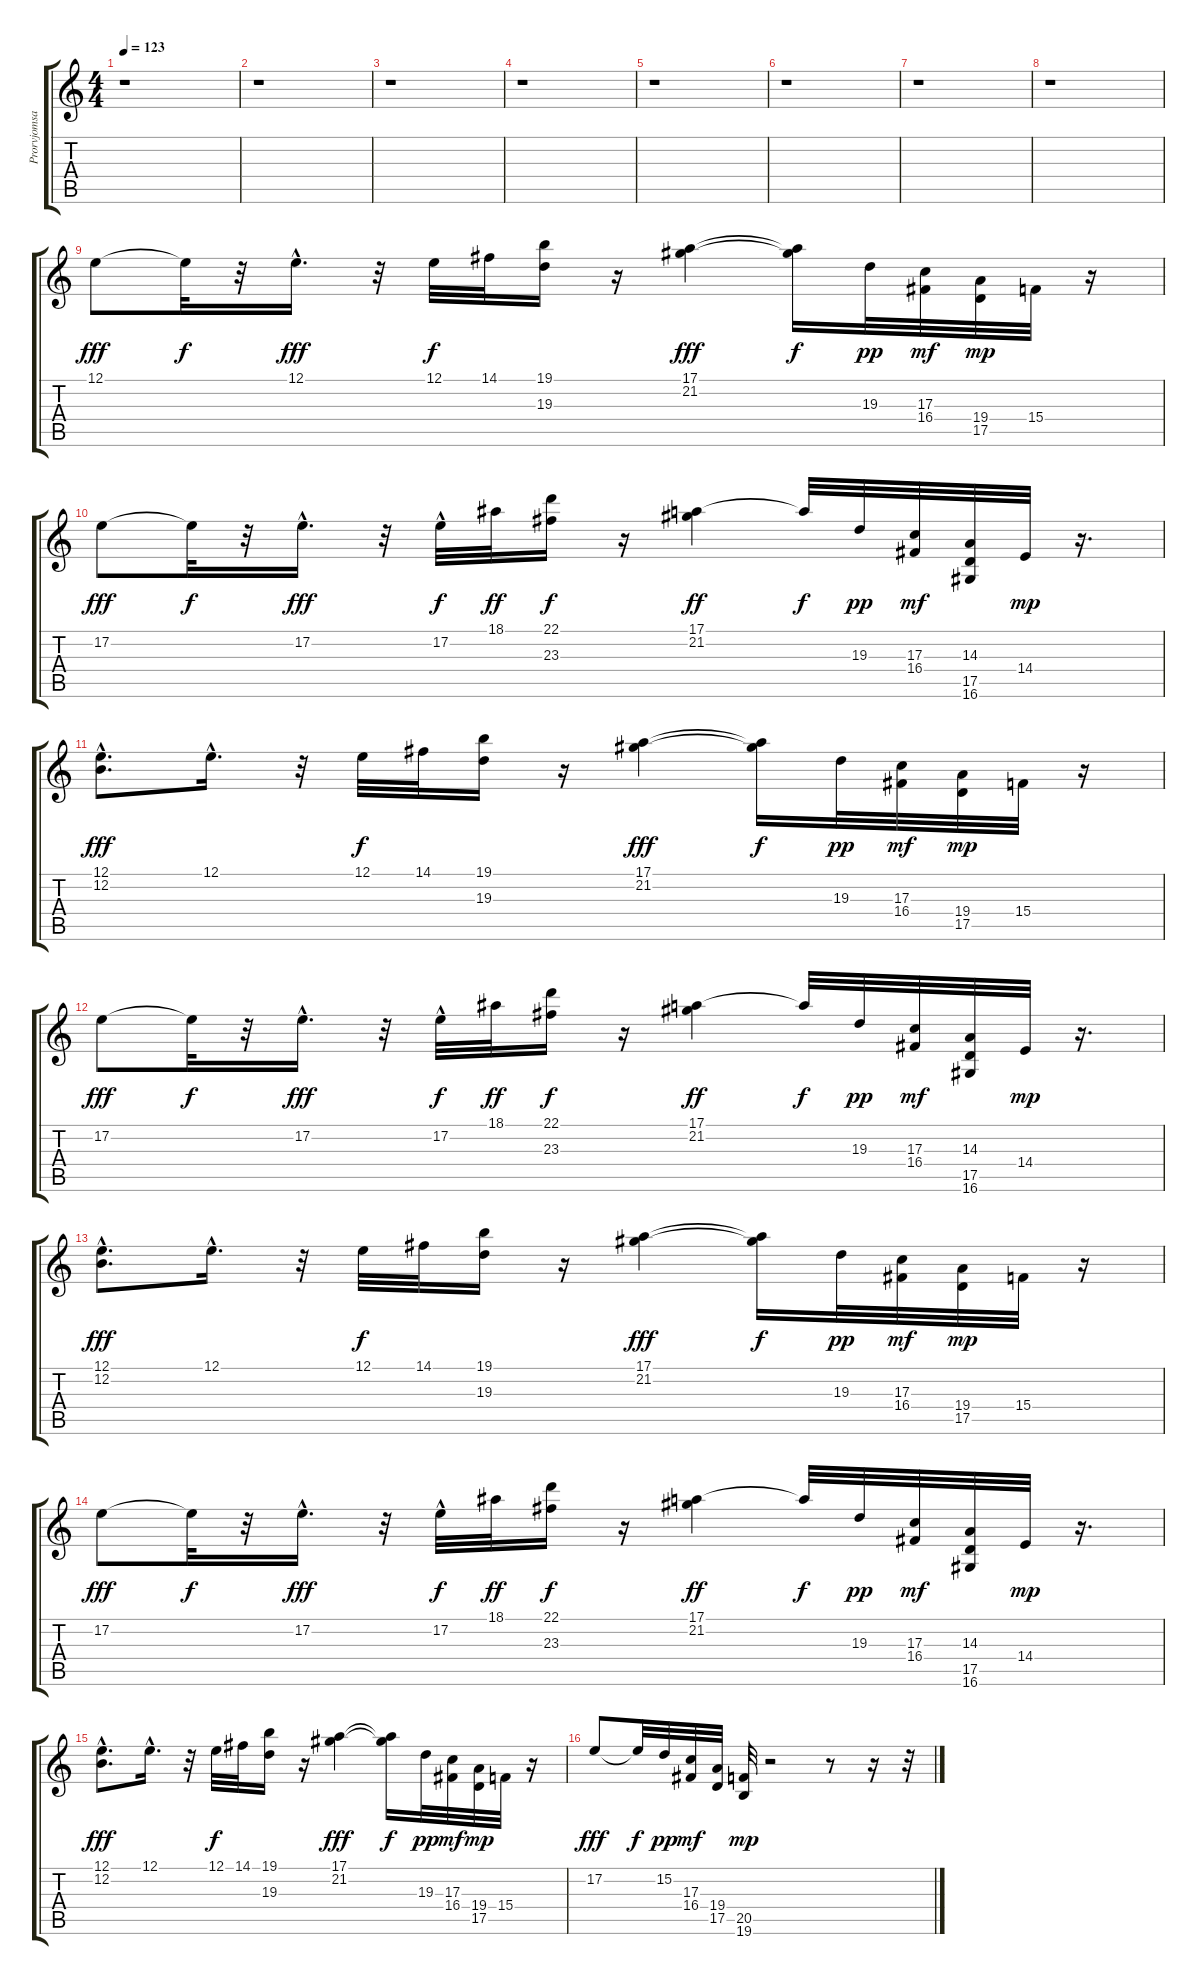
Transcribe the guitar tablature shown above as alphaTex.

\track ("Prorvjomsa!" "Prorvjomsa") {instrument rockorgan}
\staff {score tabs}
\tuning (E4 B3 G3 D3 A2 E2) {hide}
\ts (4 4)
\tempo 123
\clef g2
\ks c
r.1{dy f} |
r.1 |
r.1 |
r.1 |
r.1 |
r.1 |
r.1 |
r.1 |
12.1.8{dy fff} 12.1{t}.32{dy f} r.32 12.1{hac}.16{d dy fff} r.32 12.1.32{dy f} 14.1.32 (19.1 19.3).16 r.16 (17.1 21.2).4{dy fff} (17.1{t} 21.2{t}).16{dy f} 19.3.32{dy pp} (17.3 16.4).32{dy mf} (19.4 17.5).32{dy mp} 15.4.32 r.16 |
17.2.8{dy fff} 17.2{t}.32{dy f} r.32 17.2{hac}.16{d dy fff} r.32 17.2{hac}.32{dy f} 18.1.32{dy ff} (22.1 23.3).16{dy f} r.16 (17.1 21.2).4{dy ff} 17.1{t}.32{dy f} 19.3.32{dy pp} (17.3 16.4).32{dy mf} (14.3 17.5 16.6).32 14.4.32{dy mp} r.16{d} |
(12.1{hac} 12.2).8{d dy fff} 12.1{hac}.16{d} r.32 12.1.32{dy f} 14.1.32 (19.1 19.3).16 r.16 (17.1 21.2).4{dy fff} (17.1{t} 21.2{t}).16{dy f} 19.3.32{dy pp} (17.3 16.4).32{dy mf} (19.4 17.5).32{dy mp} 15.4.32 r.16 |
17.2.8{dy fff} 17.2{t}.32{dy f} r.32 17.2{hac}.16{d dy fff} r.32 17.2{hac}.32{dy f} 18.1.32{dy ff} (22.1 23.3).16{dy f} r.16 (17.1 21.2).4{dy ff} 17.1{t}.32{dy f} 19.3.32{dy pp} (17.3 16.4).32{dy mf} (14.3 17.5 16.6).32 14.4.32{dy mp} r.16{d} |
(12.1{hac} 12.2).8{d dy fff} 12.1{hac}.16{d} r.32 12.1.32{dy f} 14.1.32 (19.1 19.3).16 r.16 (17.1 21.2).4{dy fff} (17.1{t} 21.2{t}).16{dy f} 19.3.32{dy pp} (17.3 16.4).32{dy mf} (19.4 17.5).32{dy mp} 15.4.32 r.16 |
17.2.8{dy fff} 17.2{t}.32{dy f} r.32 17.2{hac}.16{d dy fff} r.32 17.2{hac}.32{dy f} 18.1.32{dy ff} (22.1 23.3).16{dy f} r.16 (17.1 21.2).4{dy ff} 17.1{t}.32{dy f} 19.3.32{dy pp} (17.3 16.4).32{dy mf} (14.3 17.5 16.6).32 14.4.32{dy mp} r.16{d} |
(12.1{hac} 12.2).8{d dy fff} 12.1{hac}.16{d} r.32 12.1.32{dy f} 14.1.32 (19.1 19.3).16 r.16 (17.1 21.2).4{dy fff} (17.1{t} 21.2{t}).16{dy f} 19.3.32{dy pp} (17.3 16.4).32{dy mf} (19.4 17.5).32{dy mp} 15.4.32 r.16 |
17.2.8{dy fff} 17.2{t}.32{dy f} 15.2.32{dy pp} (17.3 16.4).32{dy mf} (19.4 17.5).32 (20.5 19.6).32{dy mp} r.2 r.8 r.16 r.32
